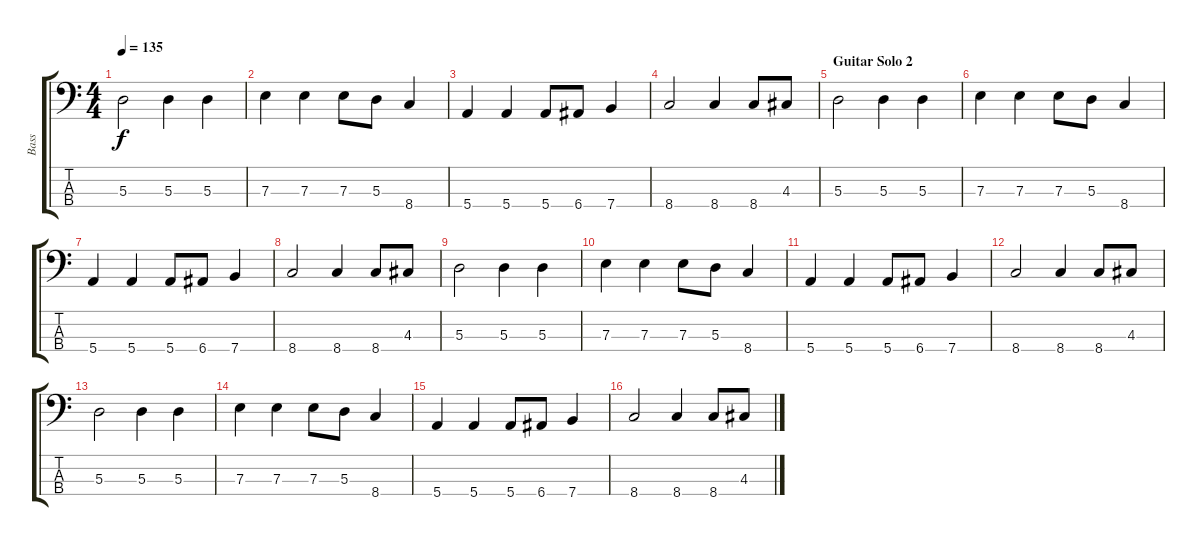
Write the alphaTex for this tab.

\track ("Bass" "Bass") {instrument electricbassfinger}
\staff {score tabs}
\tuning (G2 D2 A1 E1) {hide}
\ts (4 4)
\tempo 135
\clef f4
\ks c
5.3.2{dy f} 5.3.4 5.3.4 |
7.3.4 7.3.4 7.3.8 5.3.8 8.4.4 |
5.4.4 5.4.4 5.4.8 6.4.8 7.4.4 |
8.4.2 8.4.4 8.4.8 4.3.8 |
\section ("" "Guitar Solo 2")
5.3.2 5.3.4 5.3.4 |
7.3.4 7.3.4 7.3.8 5.3.8 8.4.4 |
5.4.4 5.4.4 5.4.8 6.4.8 7.4.4 |
8.4.2 8.4.4 8.4.8 4.3.8 |
5.3.2 5.3.4 5.3.4 |
7.3.4 7.3.4 7.3.8 5.3.8 8.4.4 |
5.4.4 5.4.4 5.4.8 6.4.8 7.4.4 |
8.4.2 8.4.4 8.4.8 4.3.8 |
5.3.2 5.3.4 5.3.4 |
7.3.4 7.3.4 7.3.8 5.3.8 8.4.4 |
5.4.4 5.4.4 5.4.8 6.4.8 7.4.4 |
8.4.2 8.4.4 8.4.8 4.3.8
